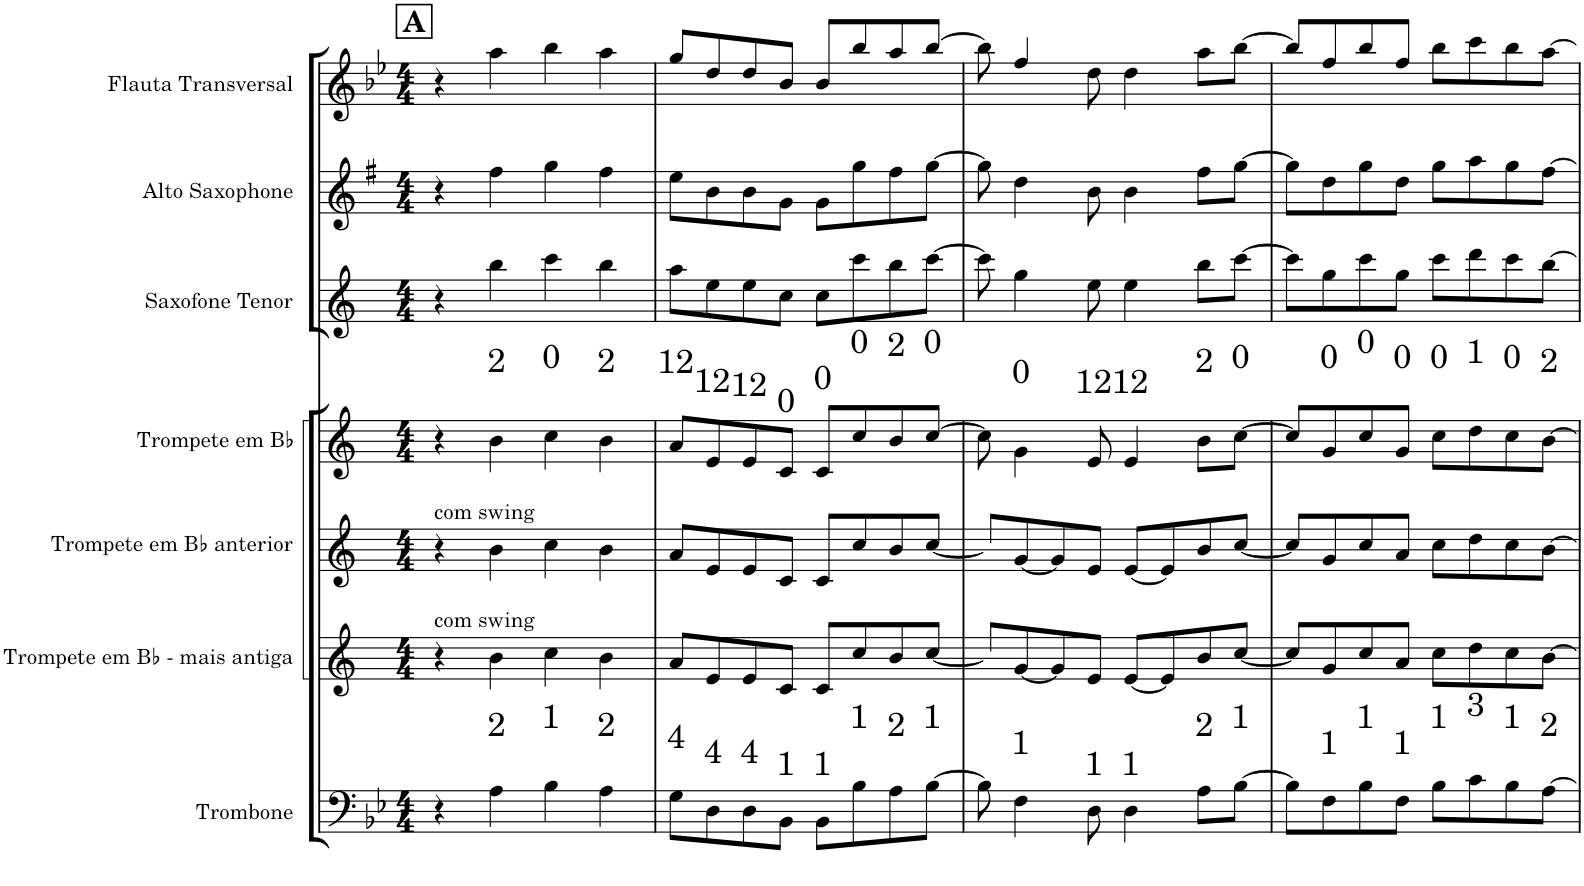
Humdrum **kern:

**kern	**kern	**kern	**kern	**kern	**kern	**kern
*part7	*part6	*part5	*part4	*part3	*part2	*part1
*staff7	*staff6	*staff5	*staff4	*staff3	*staff2	*staff1
*I"Trombone	*I"Trompete em Bb - mais antiga	*I"Trompete em Bb anterior	*I"Trompete em Bb	*I"Saxofone Tenor	*I"Alto Saxophone	*I"Flauta Transversal
*I'Tbn.	*I'Tpt. em Bb - mais antiga	*I'Tpt. em Bb - anterior	*I'Tpt. em Bb	*I'Sax. Tn.	*I'A. Sax	*I'Fl.
*clefF4	*clefG2	*clefG2	*clefG2	*clefG2	*clefG2	*clefG2
*	*Trd1c2	*Trd1c2	*Trd1c2	*Trd8c14	*Trd5c9	*
*k[b-e-]	*k[]	*k[]	*k[]	*k[]	*k[f#]	*k[b-e-]
*M4/4	*M4/4	*M4/4	*M4/4	*M4/4	*M4/4	*M4/4
!!LO:REH:place=s1:a:B:cj:fs=14:t=A
=1	=1	=1	=1	=1	=1	=1
!	!	!LO:TX:a:t=com swing	!	!	!	!
!	!LO:TX:a:t=com swing	!	!	!	!	!
4r	4r	4r	4r	4r	4r	4r
4A\	4b\	4b\	4b\	4bb\	4ff#\	4aa\
4B-\	4cc\	4cc\	4cc\	4ccc\	4gg\	4bb-\
4A\	4b\	4b\	4b\	4bb\	4ff#\	4aa\
=2	=2	=2	=2	=2	=2	=2
8G\L	8a/L	8a/L	8a/L	8aa\L	8ee\L	8gg/L
8D\	8e/	8e/	8e/	8ee\	8b\	8dd/
8D\	8e/	8e/	8e/	8ee\	8b\	8dd/
8BB-\J	8c/J	8c/J	8c/J	8cc\J	8g\J	8b-/J
8BB-\L	8c/L	8c/L	8c/L	8cc\L	8g\L	8b-/L
8B-\	8cc/	8cc/	8cc/	8ccc\	8gg\	8bb-/
8A\	8b/	8b/	8b/	8bb\	8ff#\	8aa/
[8B-\J	[8cc/J	[8cc/J	[8cc/J	[8ccc\J	[8gg\J	[8bb-/J
=3	=3	=3	=3	=3	=3	=3
8B-\]	8cc/L]	8cc/L]	8cc\]	8ccc\]	8gg\]	8bb-\]
4F\	[8g/	[8g/	4g\	4gg\	4dd\	4ff/
.	8g/]	8g/]	.	.	.	.
8D\	8e/J	8e/J	8e/	8ee\	8b\	8dd\
4D\	[8e/L	[8e/L	4e/	4ee\	4b\	4dd\
.	8e/]	8e/]	.	.	.	.
8A\L	8b/	8b/	8b\L	8bb\L	8ff#\L	8aa\L
[8B-\J	[8cc/J	[8cc/J	[8cc\J	[8ccc\J	[8gg\J	[8bb-\J
=4	=4	=4	=4	=4	=4	=4
8B-\L]	8cc/L]	8cc/L]	8cc/L]	8ccc\L]	8gg\L]	8bb-/L]
8F\	8g/	8g/	8g/	8gg\	8dd\	8ff/
8B-\	8cc/	8cc/	8cc/	8ccc\	8gg\	8bb-/
8F\J	8a/J	8a/J	8g/J	8gg\J	8dd\J	8ff/J
8B-\L	8cc\L	8cc\L	8cc\L	8ccc\L	8gg\L	8bb-\L
8c\	8dd\	8dd\	8dd\	8ddd\	8aa\	8ccc\
8B-\	8cc\	8cc\	8cc\	8ccc\	8gg\	8bb-\
[8A\J	[8b\J	[8b\J	[8b\J	[8bb\J	[8ff#\J	[8aa\J
=	=	=	=	=	=	=
*-	*-	*-	*-	*-	*-	*-
